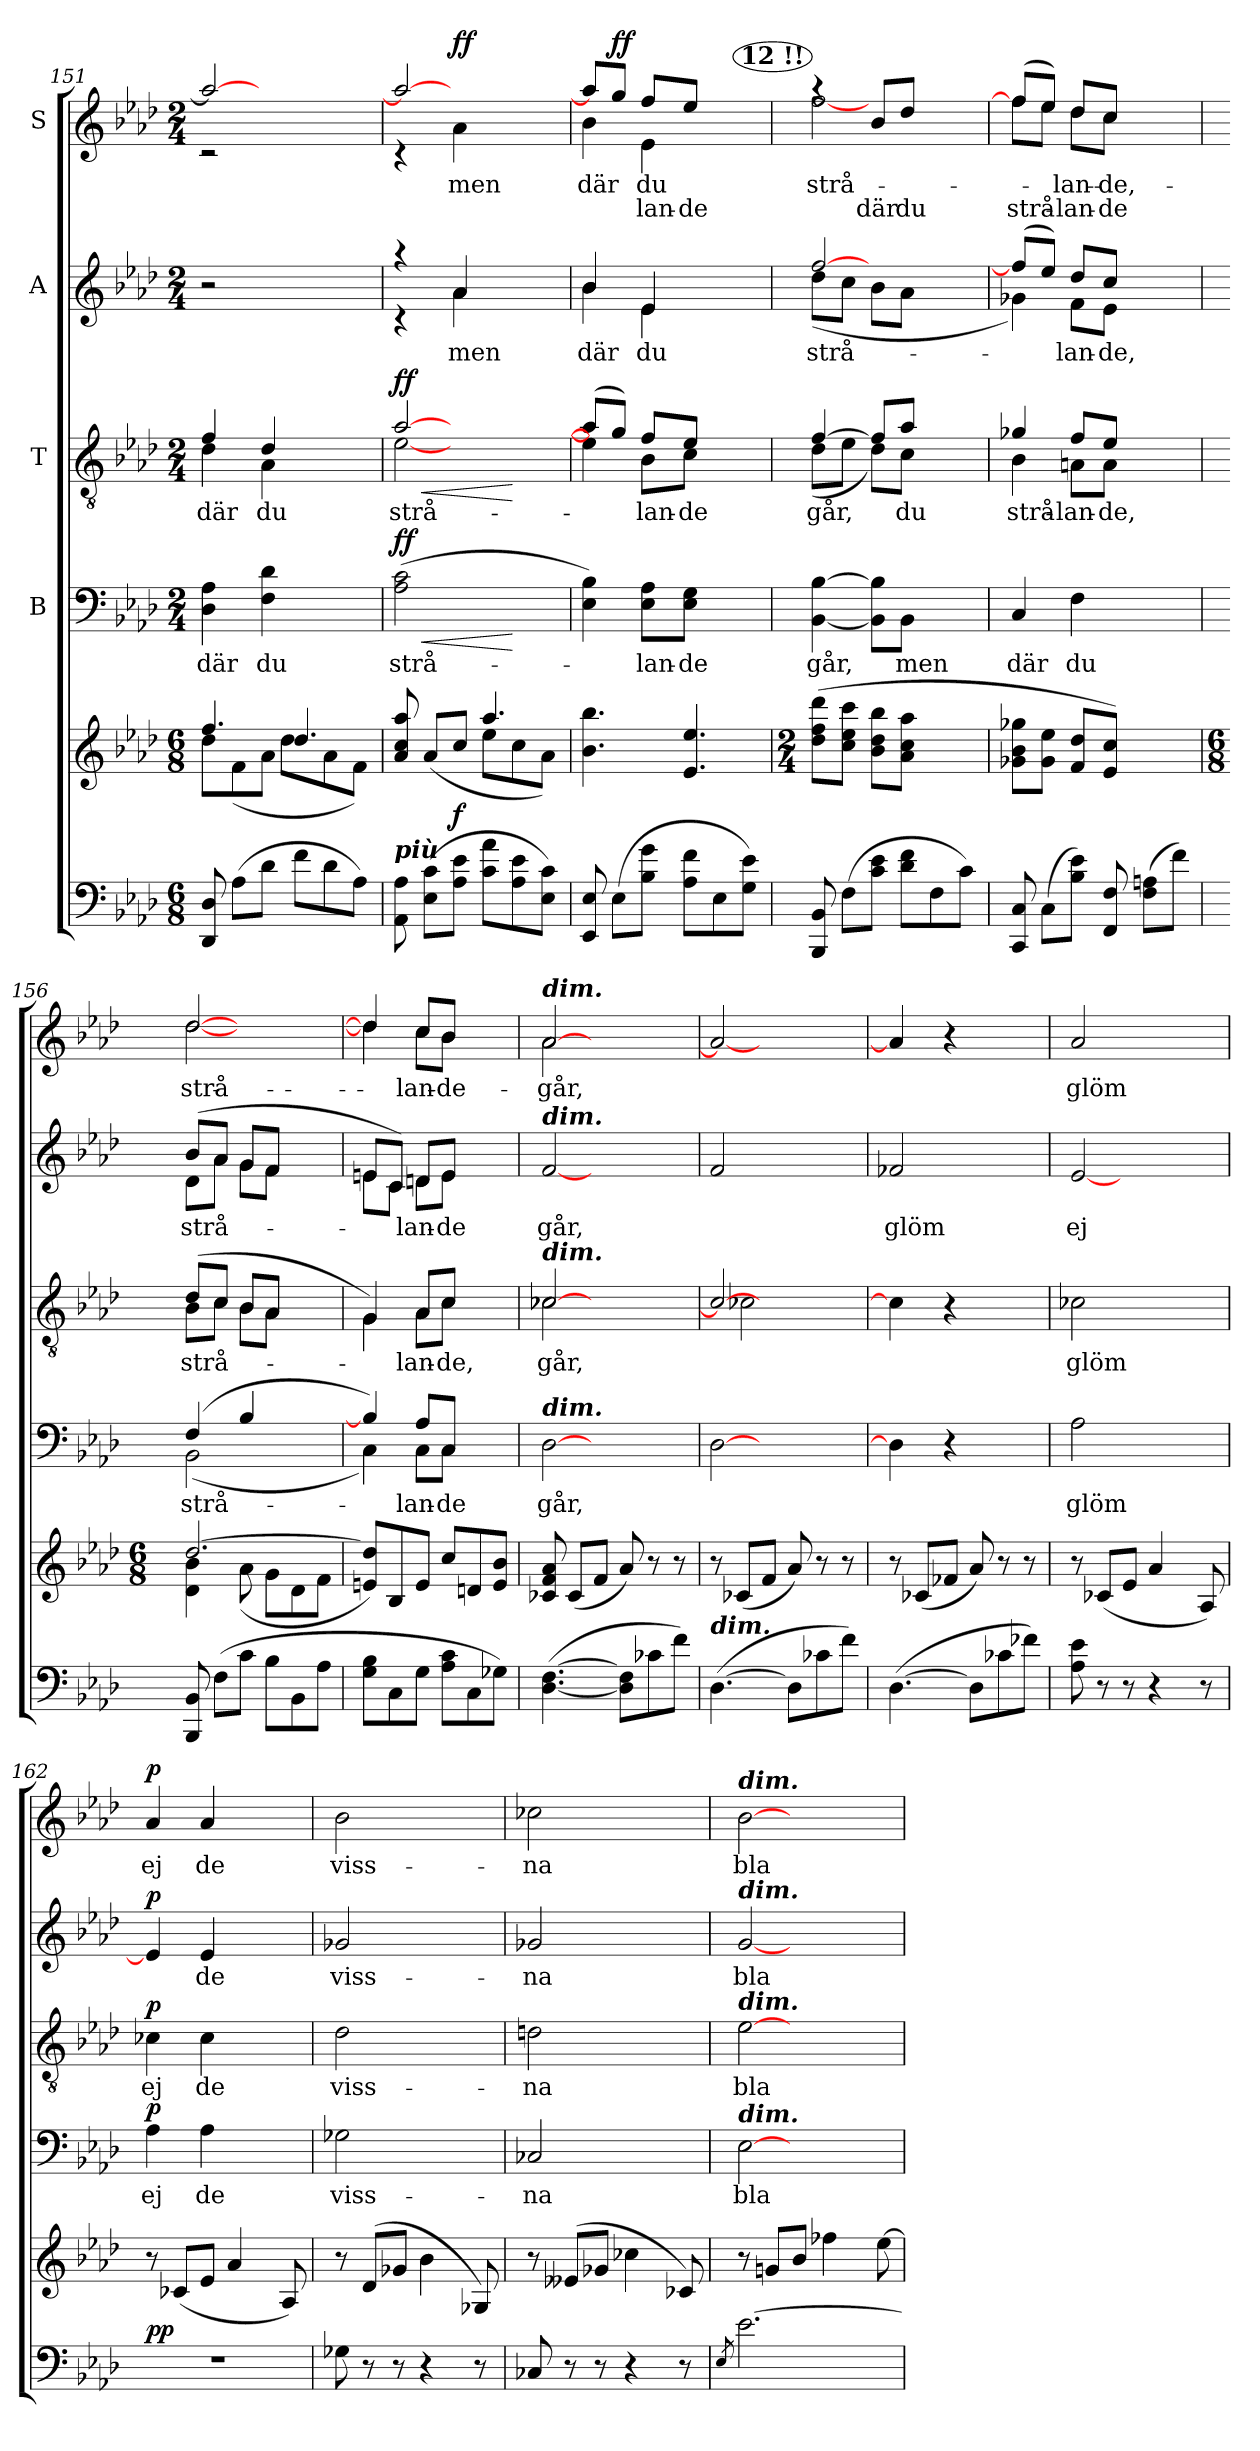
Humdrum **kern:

**kern	**dynam	**kern	**kern	**text	**dynam	**kern	**text	**dynam	**kern	**text	**dynam	**kern	**text	**text	**dynam
*part6	*part6	*part5	*part4	*part4	*part4	*part3	*part3	*part3	*part2	*part2	*part2	*part1	*part1	*part1	*part1
*staff6	*staff6	*staff5	*staff4	*staff4	*staff4	*staff3	*staff3	*staff3	*staff2	*staff2	*staff2	*staff1	*staff1	*staff1	*staff1
*	*	*	*I"B	*	*	*I"T	*	*	*I"A	*	*	*I"S	*	*	*
*clefF4	*	*clefG2	*clefF4	*	*	*clefGv2	*	*	*clefG2	*	*	*clefG2	*	*	*
*k[b-e-a-d-]	*	*k[b-e-a-d-]	*k[b-e-a-d-]	*	*	*k[b-e-a-d-]	*	*	*k[b-e-a-d-]	*	*	*k[b-e-a-d-]	*	*	*
*A-:	*	*A-:	*A-:	*	*	*A-:	*	*	*A-:	*	*	*A-:	*	*	*
*M6/8	*	*M6/8	*M2/4	*	*	*M2/4	*	*	*M2/4	*	*	*M2/4	*	*	*
=151	=151	=151	=151	=151	=151	=151	=151	=151	=151	=151	=151	=151	=151	=151	=151
*	*	*^	*	*	*	*	*	*	*	*	*	*	*	*	*
!	!	!	!	!	!LO:LY:b	!	!	!LO:LY:b	!	!	!	!	!	!	!	!
*	*	*	*	*	*	*	*^	*	*	*	*	*	*^	*	*	*
8DD-/ 8D-/	.	4.ff/	8dd-\L	4D-\ 4A-\	där	.	4f/	4d-\	där	.	2r	.	.	2aa-/_	2rc	.	.	.
(>8A-\L	.	.	(<8f\	.	.	.	.	.	.	.	.	.	.	.	.	.	.	.
!	!	!	!	!	!LO:LY:b	!	!	!	!LO:LY:b	!	!	!	!	!	!	!	!	!
8d-\J	.	.	8a-\J	4F\ 4d-\	du	.	4d-/	4A-\	du	.	.	.	.	.	.	.	.	.
8f\L	.	4.dd-/	8dd-\L	.	.	.	.	.	.	.	.	.	.	.	.	.	.	.
8d-\	.	.	8a-\	4ryy	.	.	4ryy	4ryy	.	.	4ryy	.	.	4ryy	4ryy	.	.	.
8A-\J)	.	.	8f\J)	.	.	.	.	.	.	.	.	.	.	.	.	.	.	.
=152	=152	=152	=152	=152	=152	=152	=152	=152	=152	=152	=152	=152	=152	=152	=152	=152	=152	=152
!LO:TX:a:Bi:t=più	!	!	!	!	!	!	!	!	!	!	!	!	!	!	!	!	!	!
!	!	!	!	!	!LO:LY:b	!LO:HP:b	!	!	!LO:LY:b	!LO:HP:b	!	!	!	!	!	!	!	!
*	*	*	*	*	*	*	*	*	*	*	*^	*	*	*	*	*	*	*
!	!	!	!	!	!	!LO:DY:n=1:a	!	!	!	!LO:DY:n=1:a	!	!	!	!	!	!	!	!	!
8AA-\ 8A-\	.	8a-/ 8cc/ 8aa-/	4.ryy	(>2A-\ 2c\	strå-	< ff	[>2a-/	[<2e-\	strå-	< ff	4raa	4rc	.	.	2aa-/_	4rc	.	.	.
(>8E-\ 8c\L	.	(>8a-/L	.	.	.	.	.	.	.	.	.	.	.	.	.	.	.	.	.
!	!LO:DY:a	!	!	!	!	!	!	!	!	!	!	!	!LO:LY:b	!	!	!	!LO:LY:b	!	!LO:DY:b
8A-\ 8e-\J	f	8cc/J	.	.	.	.	.	.	.	.	4a-/	4a-\	men	.	.	4a-\	men	.	ff
8c\ 8a-\L	.	4.aa-/	8ee-\L	.	.	.	.	.	.	.	.	.	.	.	.	.	.	.	.
8A-\ 8e-\	.	.	8cc\	4ryy	.	[	4ryy	4ryy	.	[	4ryy	4ryy	.	.	4ryy	4ryy	.	.	.
8E-\ 8c\J)	.	.	8a-\J)	.	.	.	.	.	.	.	.	.	.	.	.	.	.	.	.
=153	=153	=153	=153	=153	=153	=153	=153	=153	=153	=153	=153	=153	=153	=153	=153	=153	=153	=153	=153
!	!	!	!	!	!	!	!	!	!	!	!	!	!LO:LY:b	!	!	!	!LO:LY:b	!	!
*	*	*v	*v	*	*	*	*	*	*	*	*	*	*	*	*	*	*	*	*
8EE-/ 8E-/	.	4.b-\ 4.bb-\	4E-\ 4B-\)	.	.	(>8a-/L]	4e-\]	.	.	4b-/	4b-\	där	.	8aa-/L]	4b-\	där	.	.
!	!	!	!	!	!	!	!	!	!	!	!	!	!	!	!	!	!	!LO:DY:a
(>8E-\L	.	.	.	.	.	8g/J)	.	.	.	.	.	.	.	8gg/J	.	.	.	ff
!	!	!	!	!LO:LY:b	!	!	!	!LO:LY:b	!	!	!	!LO:LY:b	!	!	!	!	!LO:LY:b	!
!	!	!	!	!	!	!	!	!	!	!	!	!	!	!	!	!LO:LY:b	!	!
8B-\ 8g\J	.	.	8E-\ 8A-\L	-lan-	.	8f/L	8B-\L	-lan-	.	4e-/	4e-\	du	.	8ff/L	4e-\	du	-lan-	.
!	!	!	!	!LO:LY:b	!	!	!	!LO:LY:b	!	!	!	!	!	!	!	!	!LO:LY:b	!
8A-\ 8f\L	.	4.e-/ 4.ee-/	8E-\ 8G\J	-de	.	8e-/J	8c\J	-de	.	.	.	.	.	8ee-/J	.	.	-de	.
8E-\	.	.	4ryy	.	.	4ryy	4ryy	.	.	4ryy	4ryy	.	.	4ryy	4ryy	.	.	.
8G\ 8e-\J)	.	.	.	.	.	.	.	.	.	.	.	.	.	.	.	.	.	.
!!LO:REH:place=s1:a:B:enc=circle:fs=9.9:t=12	!!
=154	=154	=154	=154	=154	=154	=154	=154	=154	=154	=154	=154	=154	=154	=154	=154	=154	=154	=154
*	*	*M2/4	*	*	*	*	*	*	*	*	*	*	*	*	*	*	*	*
!	!	!	!	!LO:LY:b	!	!	!	!LO:LY:b	!	!	!	!LO:LY:b	!	!	!	!LO:LY:b	!	!
8BBB-/ 8BB-/	.	(>8dd-\ 8ff\ 8ddd-\L	[4BB-\ [4B-\	går,	.	[>4f/	(<8d-\L	går,	.	[>2ff/	(<8dd-\L	strå-	.	4raa	[<2ff\	strå-	.	.
(>8F\L	.	8cc\ 8ee-\ 8ccc\J	.	.	.	.	8e-\J	.	.	.	8cc\J	.	.	.	.	.	.	.
!	!	!	!	!	!	!	!	!	!	!	!	!	!	!	!	!	!LO:LY:b	!
8c\ 8e-\J	.	8b-\ 8dd-\ 8bb-\L	8BB-\] 8B-\]L	.	.	8f/L]	8d-\L)	.	.	.	8b-\L	.	.	8b-/L	.	.	där	.
!	!	!	!	!LO:LY:b	!	!	!	!LO:LY:b	!	!	!	!	!	!	!	!	!LO:LY:b	!
8d-\ 8f\L	.	8a-\ 8cc\ 8aa-\J	8BB-\J	men	.	8a-/J	8c\J	du	.	.	8a-\J	.	.	8dd-/J	.	.	du	.
8F\	.	4ryy	4ryy	.	.	4ryy	4ryy	.	.	4ryy	4ryy	.	.	4ryy	4ryy	.	.	.
8c\J)	.	.	.	.	.	.	.	.	.	.	.	.	.	.	.	.	.	.
!!LO:LB:g=z	!!
=155	=155	=155	=155	=155	=155	=155	=155	=155	=155	=155	=155	=155	=155	=155	=155	=155	=155	=155
!	!	!	!	!LO:LY:b	!	!	!	!LO:LY:b	!	!	!	!	!	!	!	!	!LO:LY:b	!
8CC/ 8C/	.	8g-X\ 8b-\ 8gg-X\L	4C/	där	.	4g-X/	4B-\	strå-	.	(>8ff/L]	4g-X\)	.	.	(>8ff/L	8ff\L]	.	strå-	.
(>8C\L	.	8g-\ 8ee-\J	.	.	.	.	.	.	.	8ee-/J)	.	.	.	8ee-/J)	8ee-\J	.	.	.
!	!	!	!	!LO:LY:b	!	!	!	!LO:LY:b	!	!	!	!LO:LY:b	!	!	!	!	!LO:LY:b	!
!	!	!	!	!	!	!	!	!	!	!	!	!	!	!	!	!LO:LY:b	!	!
8B-\ 8e-\J)	.	8f/ 8dd-/L	4F\	du	.	8f/L	8An\L	-lan-	.	8dd-/L	8f\L	-lan-	.	8dd-/L	8dd-\L	-lan-	-lan-	.
!	!	!	!	!	!	!	!	!LO:LY:b	!	!	!	!LO:LY:b	!	!	!	!	!LO:LY:b	!
!	!	!	!	!	!	!	!	!	!	!	!	!	!	!	!	!LO:LY:b	!	!
8FF/ 8F/	.	8e-/ 8cc/J)	.	.	.	8e-/J	8A\J	-de,	.	8cc/J	8e-\J	-de,	.	8cc/J	8cc\J	-de,	-de	.
(>8F\ 8An\L	.	4ryy	4ryy	.	.	4ryy	4ryy	.	.	4ryy	4ryy	.	.	4ryy	4ryy	.	.	.
8f\J)	.	.	.	.	.	.	.	.	.	.	.	.	.	.	.	.	.	.
=156	=156	=156	=156	=156	=156	=156	=156	=156	=156	=156	=156	=156	=156	=156	=156	=156	=156	=156
*	*	*M6/8	*	*	*	*	*	*	*	*	*	*	*	*	*	*	*	*
*	*	*^	*	*	*	*	*	*	*	*	*	*	*	*	*	*	*	*
!	!	!	!	!	!LO:LY:b	!	!	!	!LO:LY:b	!	!	!	!LO:LY:b	!	!	!	!LO:LY:b	!	!
*	*	*	*	*^	*	*	*	*	*	*	*	*	*	*	*	*	*	*	*
8BBB-/ 8BB-/	.	[>2.dd-/	4d-\ 4b-\	(>4F/	(<2BB-\	strå-	.	(>8d-/L	8B-\L	strå-	.	(>8b-/L	8d-\L	strå-	.	[>2dd-/	[<2dd-\	strå-	.	.
(>8F\L	.	.	.	.	.	.	.	8c/J	8c\J	.	.	8a-/J	8a-\J	.	.	.	.	.	.	.
8c\J	.	.	(<8a-\	[>4B-/	.	.	.	8B-/L	8B-\L	.	.	8g/L	8g\L	.	.	.	.	.	.	.
8B-\L	.	.	8g\L	.	.	.	.	8A-/J	8A-\J	.	.	8f/J	8f\J	.	.	.	.	.	.	.
8BB-\	.	.	8d-\	4ryy	4ryy	.	.	4ryy	4ryy	.	.	4ryy	4ryy	.	.	4ryy	4ryy	.	.	.
8A-\J	.	.	8f\J	.	.	.	.	.	.	.	.	.	.	.	.	.	.	.	.	.
*	*	*v	*v	*	*	*	*	*	*	*	*	*	*	*	*	*	*	*	*	*
=157	=157	=157	=157	=157	=157	=157	=157	=157	=157	=157	=157	=157	=157	=157	=157	=157	=157	=157	=157
8G\ 8B-\L	.	8en/ 8dd-/]L)	4B-/])	4C\)	.	.	4G/)	4G\	.	.	8en/L	8e\L	.	.	4dd-/]	4dd-\]	.	.	.
8C\	.	8B-/	.	.	.	.	.	.	.	.	8c/J)	8c\J	.	.	.	.	.	.	.
!	!	!	!	!	!LO:LY:b	!	!	!	!LO:LY:b	!	!	!	!LO:LY:b	!	!	!	!LO:LY:b	!	!
8G\J	.	8e/J	8A-/L	8C\L	-lan-	.	8A-/L	8A-\L	-lan-	.	8dn/L	8d\L	-lan-	.	8cc/L	8cc\L	-lan-	.	.
!	!	!	!	!	!LO:LY:b	!	!	!	!LO:LY:b	!	!	!	!LO:LY:b	!	!	!	!LO:LY:b	!	!
8A-\ 8c\L	.	8cc/L	8C/J	8C\J	-de	.	8c/J	8c\J	-de,	.	8e/J	8e\J	-de	.	8b-/J	8b-\J	-de	.	.
8C\	.	8dn/	4ryy	4ryy	.	.	4ryy	4ryy	.	.	4ryy	4ryy	.	.	4ryy	4ryy	.	.	.
8G-X\J)	.	8e/ 8b-/J	.	.	.	.	.	.	.	.	.	.	.	.	.	.	.	.	.
*	*	*	*v	*v	*	*	*	*	*	*	*v	*v	*	*	*	*	*	*	*
=158	=158	=158	=158	=158	=158	=158	=158	=158	=158	=158	=158	=158	=158	=158	=158	=158	=158
!	!	!	!	!	!	!	!	!	!	!	!	!	!LO:TX:a:Bi:t=dim.	!	!	!	!
!	!	!	!	!	!	!	!	!	!	!LO:TX:a:Bi:t=dim.	!	!	!	!	!	!	!
!	!	!	!	!	!	!LO:TX:a:Bi:t=dim.	!	!	!	!	!	!	!	!	!	!	!
!	!	!	!LO:TX:a:Bi:t=dim.	!	!	!	!	!	!	!	!	!	!	!	!	!	!
!	!	!	!	!LO:LY:b	!	!	!	!LO:LY:b	!	!	!LO:LY:b	!	!	!	!LO:LY:b	!	!
(>[4.D-\ [4.F\	.	8c-X/ 8f/ 8a-/	[2D-\	går,	.	[>2c-X/	2c-\	går,	.	[2f/	går,	.	[>2a-/	2a-\	går,	.	.
.	.	(<8c-/L	.	.	.	.	.	.	.	.	.	.	.	.	.	.	.
.	.	8f/J	.	.	.	.	.	.	.	.	.	.	.	.	.	.	.
8D-\] 8F\]L	.	8a-/)	.	.	.	.	.	.	.	.	.	.	.	.	.	.	.
8c-X\	.	8r	4ryy	.	.	4ryy	4ryy	.	.	4ryy	.	.	4ryy	4ryy	.	.	.
8f\J)	.	8r	.	.	.	.	.	.	.	.	.	.	.	.	.	.	.
*	*	*	*	*	*	*	*	*	*	*	*	*	*v	*v	*	*	*
=159	=159	=159	=159	=159	=159	=159	=159	=159	=159	=159	=159	=159	=159	=159	=159	=159
!LO:TX:a:Bi:t=dim.	!	!	!	!	!	!	!	!	!	!	!	!	!	!	!	!
(>[4.D-\	.	8r	[2D-\	.	.	2c-/_	2c-\	.	.	2f/	.	.	2a-/_	.	.	.
.	.	(<8c-X/L	.	.	.	.	.	.	.	.	.	.	.	.	.	.
.	.	8f/J	.	.	.	.	.	.	.	.	.	.	.	.	.	.
8D-\L]	.	8a-/)	.	.	.	.	.	.	.	.	.	.	.	.	.	.
8c-X\	.	8r	4ryy	.	.	4ryy	4ryy	.	.	4ryy	.	.	4ryy	.	.	.
8f\J)	.	8r	.	.	.	.	.	.	.	.	.	.	.	.	.	.
*	*	*	*	*	*	*v	*v	*	*	*	*	*	*	*	*	*
=160	=160	=160	=160	=160	=160	=160	=160	=160	=160	=160	=160	=160	=160	=160	=160
!	!	!	!	!	!	!	!	!	!	!LO:LY:b	!	!	!	!	!
(>[4.D-\	.	8r	4D-\]	.	.	4c-\]	.	.	2f-X/	glöm	.	4a-/]	.	.	.
.	.	(<8c-X/L	.	.	.	.	.	.	.	.	.	.	.	.	.
.	.	8f-X/J	4r	.	.	4r	.	.	.	.	.	4r	.	.	.
8D-\L]	.	8a-/)	.	.	.	.	.	.	.	.	.	.	.	.	.
8c-X\	.	8r	4ryy	.	.	4ryy	.	.	4ryy	.	.	4ryy	.	.	.
8f-X\J)	.	8r	.	.	.	.	.	.	.	.	.	.	.	.	.
!!LO:PB:g=z
=161	=161	=161	=161	=161	=161	=161	=161	=161	=161	=161	=161	=161	=161	=161	=161
!	!	!	!	!LO:LY:b	!	!	!LO:LY:b	!	!	!LO:LY:b	!	!	!LO:LY:b	!	!
8A-\ 8e-\	.	8r	2A-\	glöm	.	2c-X\	glöm	.	[2e-/	ej	.	2a-/	glöm	.	.
8r	.	(<8c-X/L	.	.	.	.	.	.	.	.	.	.	.	.	.
8r	.	8e-/J	.	.	.	.	.	.	.	.	.	.	.	.	.
4r	.	4a-/	.	.	.	.	.	.	.	.	.	.	.	.	.
.	.	.	4ryy	.	.	4ryy	.	.	4ryy	.	.	4ryy	.	.	.
8r	.	8A-/)	.	.	.	.	.	.	.	.	.	.	.	.	.
=162	=162	=162	=162	=162	=162	=162	=162	=162	=162	=162	=162	=162	=162	=162	=162
!	!LO:DY:a	!	!	!LO:LY:b	!LO:DY:a	!	!LO:LY:b	!LO:DY:a	!	!	!LO:DY:a	!	!LO:LY:b	!	!LO:DY:a
2.r	pp	8r	4A-\	ej	p	4c-X\	ej	p	4e-/]	.	p	4a-/	ej	.	p
.	.	(<8c-X/L	.	.	.	.	.	.	.	.	.	.	.	.	.
!	!	!	!	!LO:LY:b	!	!	!LO:LY:b	!	!	!LO:LY:b	!	!	!LO:LY:b	!	!
.	.	8e-/J	4A-\	de	.	4c-\	de	.	4e-/	de	.	4a-/	de	.	.
.	.	4a-/	.	.	.	.	.	.	.	.	.	.	.	.	.
.	.	.	4ryy	.	.	4ryy	.	.	4ryy	.	.	4ryy	.	.	.
.	.	8A-/)	.	.	.	.	.	.	.	.	.	.	.	.	.
=163	=163	=163	=163	=163	=163	=163	=163	=163	=163	=163	=163	=163	=163	=163	=163
!	!	!	!	!LO:LY:b	!	!	!LO:LY:b	!	!	!LO:LY:b	!	!	!LO:LY:b	!	!
8G-X\	.	8r	2G-X\	viss-	.	2d-\	viss-	.	2g-X/	viss-	.	2b-\	viss-	.	.
8r	.	(>8d-/L	.	.	.	.	.	.	.	.	.	.	.	.	.
8r	.	8g-X/J	.	.	.	.	.	.	.	.	.	.	.	.	.
4r	.	4b-\	.	.	.	.	.	.	.	.	.	.	.	.	.
.	.	.	4ryy	.	.	4ryy	.	.	4ryy	.	.	4ryy	.	.	.
8r	.	8G-X/)	.	.	.	.	.	.	.	.	.	.	.	.	.
=164	=164	=164	=164	=164	=164	=164	=164	=164	=164	=164	=164	=164	=164	=164	=164
!	!	!	!	!LO:LY:b	!	!	!LO:LY:b	!	!	!LO:LY:b	!	!	!LO:LY:b	!	!
8C-X/	.	8r	2C-X/	-na	.	2dn\	-na	.	2g-X/	-na	.	2cc-X\	-na	.	.
8r	.	(>8e--X/L	.	.	.	.	.	.	.	.	.	.	.	.	.
8r	.	8g-X/J	.	.	.	.	.	.	.	.	.	.	.	.	.
4r	.	4cc-X\	.	.	.	.	.	.	.	.	.	.	.	.	.
.	.	.	4ryy	.	.	4ryy	.	.	4ryy	.	.	4ryy	.	.	.
8r	.	8c-X/)	.	.	.	.	.	.	.	.	.	.	.	.	.
=165	=165	=165	=165	=165	=165	=165	=165	=165	=165	=165	=165	=165	=165	=165	=165
8qE-/	.	.	.	.	.	.	.	.	.	.	.	.	.	.	.
!	!	!	!	!	!	!	!	!	!	!	!	!LO:TX:a:Bi:t=dim.	!	!	!
!	!	!	!	!	!	!	!	!	!LO:TX:a:Bi:t=dim.	!	!	!	!	!	!
!	!	!	!	!	!	!LO:TX:a:Bi:t=dim.	!	!	!	!	!	!	!	!	!
!	!	!	!LO:TX:a:Bi:t=dim.	!	!	!	!	!	!	!	!	!	!	!	!
!	!	!	!	!LO:LY:b	!	!	!LO:LY:b	!	!	!LO:LY:b	!	!	!LO:LY:b	!	!
[2.e-\	.	8r	[2E-\	bla-	.	[2e-\	bla-	.	[2g/	bla-	.	[2b-\	bla-	.	.
.	.	8gni/L	.	.	.	.	.	.	.	.	.	.	.	.	.
.	.	8b-/J	.	.	.	.	.	.	.	.	.	.	.	.	.
.	.	4ff-X\	.	.	.	.	.	.	.	.	.	.	.	.	.
.	.	.	4ryy	.	.	4ryy	.	.	4ryy	.	.	4ryy	.	.	.
.	.	[8ee-\	.	.	.	.	.	.	.	.	.	.	.	.	.
=	=	=	=	=	=	=	=	=	=	=	=	=	=	=	=
*-	*-	*-	*-	*-	*-	*-	*-	*-	*-	*-	*-	*-	*-	*-	*-
